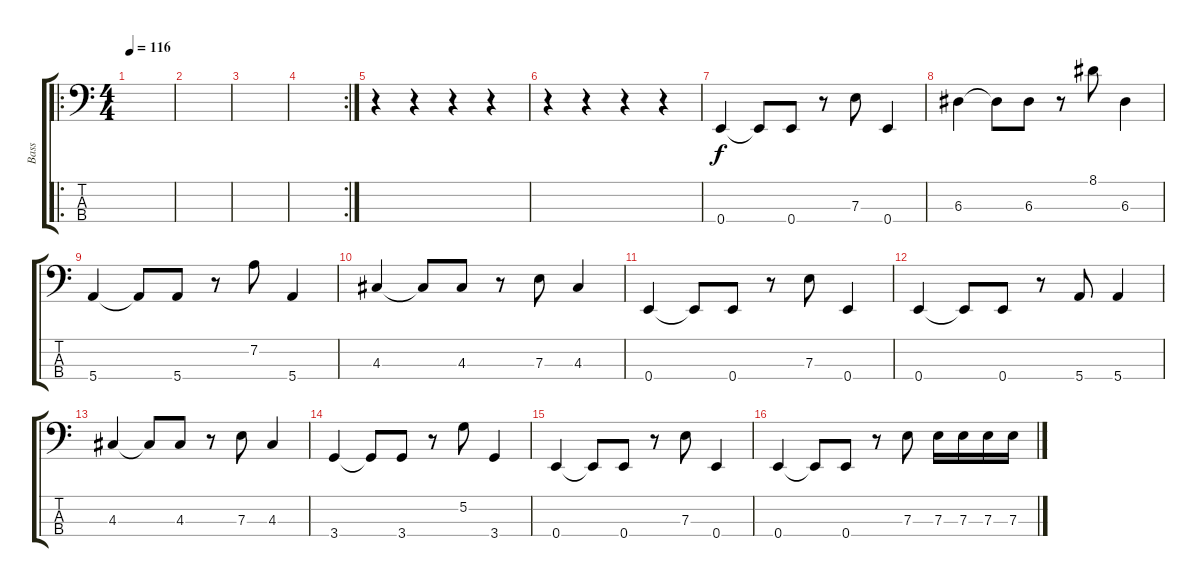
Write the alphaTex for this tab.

\track ("Bass" "Bass") {instrument electricbassfinger}
\staff {score tabs}
\tuning (G2 D2 A1 E1) {hide}
\ro
\ts (4 4)
\tempo 116
\clef f4
\ks c
|
|
|
\rc 2
|
r.4 r.4 r.4 r.4 |
r.4 r.4 r.4 r.4 |
0.4.4 0.4{t}.8 0.4.8 r.8 7.3.8 0.4.4 |
6.3.4 6.3{t}.8 6.3.8 r.8 8.1.8 6.3.4 |
5.4.4 5.4{t}.8 5.4.8 r.8 7.2.8 5.4.4 |
4.3.4 4.3{t}.8 4.3.8 r.8 7.3.8 4.3.4 |
0.4.4 0.4{t}.8 0.4.8 r.8 7.3.8 0.4.4 |
0.4.4 0.4{t}.8 0.4.8 r.8 5.4.8 5.4.4 |
4.3.4 4.3{t}.8 4.3.8 r.8 7.3.8 4.3.4 |
3.4.4 3.4{t}.8 3.4.8 r.8 5.2.8 3.4.4 |
0.4.4 0.4{t}.8 0.4.8 r.8 7.3.8 0.4.4 |
0.4.4 0.4{t}.8 0.4.8 r.8 7.3.8 7.3.16 7.3.16 7.3.16 7.3.16
